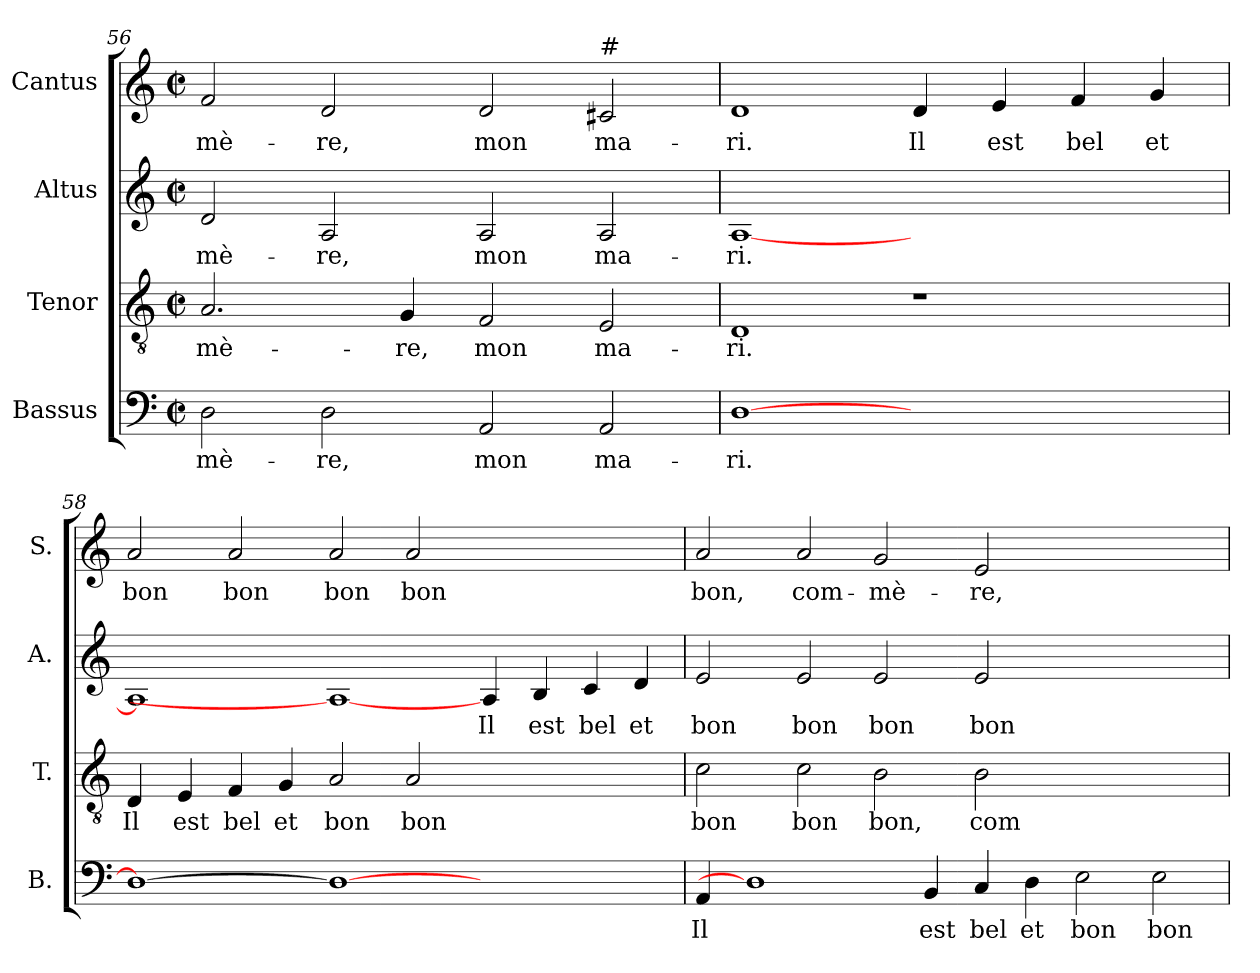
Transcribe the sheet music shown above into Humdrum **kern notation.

**kern	**text	**kern	**text	**kern	**text	**kern	**text
*part4	*part4	*part3	*part3	*part2	*part2	*part1	*part1
*staff4	*staff4	*staff3	*staff3	*staff2	*staff2	*staff1	*staff1
*I"Bassus	*	*I"Tenor	*	*I"Altus	*	*I"Cantus	*
*I'B.	*	*I'T.	*	*I'A.	*	*I'S.	*
*clefF4	*	*clefGv2	*	*clefG2	*	*clefG2	*
*	*	*ITrd7c12	*	*	*	*	*
*k[]	*	*k[]	*	*k[]	*	*k[]	*
*C:	*	*C:	*	*C:	*	*C:	*
*M2/2	*	*M2/2	*	*M2/2	*	*M2/2	*
*met(c|)	*	*met(c|)	*	*met(c|)	*	*met(c|)	*
=56	=56	=56	=56	=56	=56	=56	=56
!	!LO:LY:b:color=#000000	!	!	!	!	!	!
!	!	!	!LO:LY:b:color=#000000	!	!	!	!
!	!	!	!	!	!LO:LY:b:color=#000000	!	!
!	!	!	!	!	!	!	!LO:LY:b:color=#000000
2Di\	-mè-	2.AAi/	-mè-	2di/	-mè-	2fi/	-mè-
!	!LO:LY:b:color=#000000	!	!	!	!	!	!
!	!	!	!	!	!LO:LY:b:color=#000000	!	!
!	!	!	!	!	!	!	!LO:LY:b:color=#000000
2Di\	-re,	.	.	2Ai/	-re,	2di/	-re,
!	!	!	!LO:LY:b:color=#000000	!	!	!	!
.	.	4GGi/	-re,	.	.	.	.
!	!LO:LY:b:color=#000000	!	!	!	!	!	!
!	!	!	!LO:LY:b:color=#000000	!	!	!	!
!	!	!	!	!	!LO:LY:b:color=#000000	!	!
!	!	!	!	!	!	!	!LO:LY:b:color=#000000
2AAi/	mon	2FFi/	mon	2Ai/	mon	2di/	mon
!	!LO:LY:b:color=#000000	!	!	!	!	!	!
!	!	!	!LO:LY:b:color=#000000	!	!	!	!
!	!	!	!	!	!LO:LY:b:color=#000000	!	!
!	!	!	!	!	!	!LO:TX:a:t=#	!
!	!	!	!	!	!	!	!LO:LY:b:color=#000000
2AAi/	ma-	2EEi/	ma-	2Ai/	ma-	2c#i/	ma-
!!LO:LB:g=z
=57	=57	=57	=57	=57	=57	=57	=57
!	!LO:LY:b:color=#000000	!	!	!	!	!	!
!	!	!	!LO:LY:b:color=#000000	!	!	!	!
!	!	!	!	!	!LO:LY:b:color=#000000	!	!
!	!	!	!	!	!	!	!LO:LY:b:color=#000000
[>1Di	-ri.	1DDi	-ri.	[<1Ai	-ri.	1di	-ri.
!	!	!	!	!	!	!	!LO:LY:b:color=#000000
1ryy	.	1r	.	1ryy	.	4di/	Il
!	!	!	!	!	!	!	!LO:LY:b:color=#000000
.	.	.	.	.	.	4ei/	est
!	!	!	!	!	!	!	!LO:LY:b:color=#000000
.	.	.	.	.	.	4fi/	bel
!	!	!	!	!	!	!	!LO:LY:b:color=#000000
.	.	.	.	.	.	4gi/	et
=58	=58	=58	=58	=58	=58	=58	=58
!	!	!	!LO:LY:b:color=#000000	!	!	!	!
!	!	!	!	!	!	!	!LO:LY:b:color=#000000
1Di_>	.	4DDi/	Il	1Ai]	.	2ai/	bon
!	!	!	!LO:LY:b:color=#000000	!	!	!	!
.	.	4EEi/	est	.	.	.	.
!	!	!	!LO:LY:b:color=#000000	!	!	!	!
!	!	!	!	!	!	!	!LO:LY:b:color=#000000
.	.	4FFi/	bel	.	.	2ai/	bon
!	!	!	!LO:LY:b:color=#000000	!	!	!	!
.	.	4GGi/	et	.	.	.	.
!	!	!	!LO:LY:b:color=#000000	!	!	!	!
!	!	!	!	!	!	!	!LO:LY:b:color=#000000
1Di_	.	2AAi/	bon	1Ai_	.	2ai/	bon
!	!	!	!LO:LY:b:color=#000000	!	!	!	!
!	!	!	!	!	!	!	!LO:LY:b:color=#000000
.	.	2AAi/	bon	.	.	2ai/	bon
!	!	!	!	!	!LO:LY:b:color=#000000	!	!
1ryy	.	1ryy	.	4Ai/	Il	1ryy	.
!	!	!	!	!	!LO:LY:b:color=#000000	!	!
.	.	.	.	4Bi/	est	.	.
!	!	!	!	!	!LO:LY:b:color=#000000	!	!
.	.	.	.	4ci/	bel	.	.
!	!	!	!	!	!LO:LY:b:color=#000000	!	!
.	.	.	.	4di/	et	.	.
=59	=59	=59	=59	=59	=59	=59	=59
!	!LO:LY:b:color=#000000	!	!	!	!	!	!
!	!	!	!LO:LY:b:color=#000000	!	!	!	!
!	!	!	!	!	!LO:LY:b:color=#000000	!	!
!	!	!	!	!	!	!	!LO:LY:b:color=#000000
4AAi/	Il	2Ci\	bon	2ei/	bon	2ai/	bon,
1Di]	.	.	.	.	.	.	.
!	!	!	!LO:LY:b:color=#000000	!	!	!	!
!	!	!	!	!	!LO:LY:b:color=#000000	!	!
!	!	!	!	!	!	!	!LO:LY:b:color=#000000
.	.	2Ci\	bon	2ei/	bon	2ai/	com-
!	!	!	!LO:LY:b:color=#000000	!	!	!	!
!	!	!	!	!	!LO:LY:b:color=#000000	!	!
!	!	!	!	!	!	!	!LO:LY:b:color=#000000
.	.	2BBi\	bon,	2ei/	bon	2gi/	-mè-
!	!LO:LY:b:color=#000000	!	!	!	!	!	!
4BBi/	est	.	.	.	.	.	.
!	!LO:LY:b:color=#000000	!	!	!	!	!	!
!	!	!	!LO:LY:b:color=#000000	!	!	!	!
!	!	!	!	!	!LO:LY:b:color=#000000	!	!
!	!	!	!	!	!	!	!LO:LY:b:color=#000000
4Ci/	bel	2BBi\	com-	2ei/	bon	2ei/	-re,
!	!LO:LY:b:color=#000000	!	!	!	!	!	!
4Di\	et	.	.	.	.	.	.
!	!LO:LY:b:color=#000000	!	!	!	!	!	!
2Ei\	bon	1ryy	.	1ryy	.	1ryy	.
!	!LO:LY:b:color=#000000	!	!	!	!	!	!
2Ei\	bon	.	.	.	.	.	.
=	=	=	=	=	=	=	=
*-	*-	*-	*-	*-	*-	*-	*-
